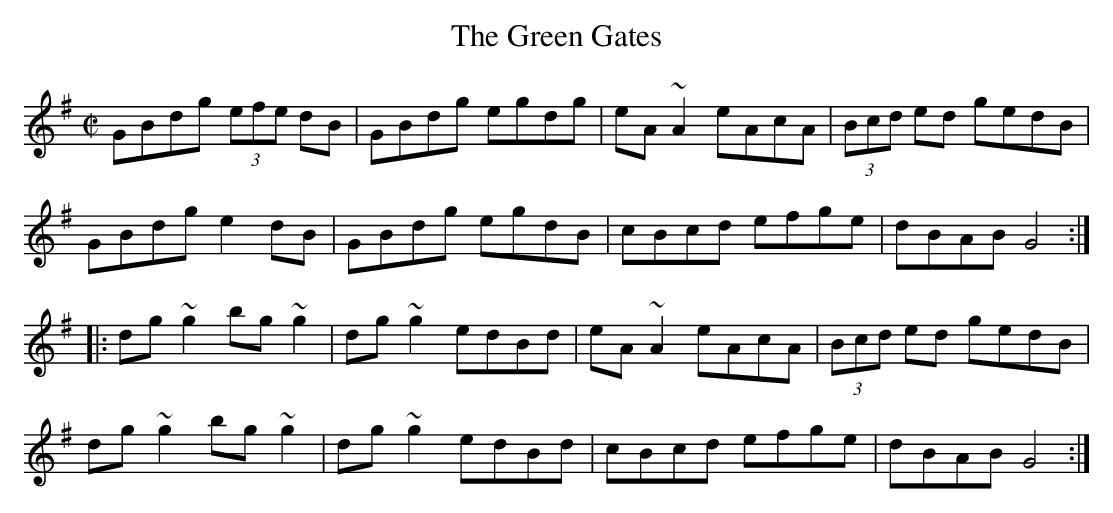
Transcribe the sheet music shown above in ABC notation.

X:1
T:Green Gates, The
M:C|
K:G
GBdg (3efe dB|GBdg egdg|eA~A2 eAcA|(3Bcd ed gedB|
GBdg e2dB|GBdg egdB|cBcd efge|dBAB G4:|
|:dg~g2 bg~g2|dg~g2 edBd|eA~A2 eAcA|(3Bcd ed gedB|
dg~g2 bg~g2|dg~g2 edBd|cBcd efge|dBAB G4:|
"Variations:"
